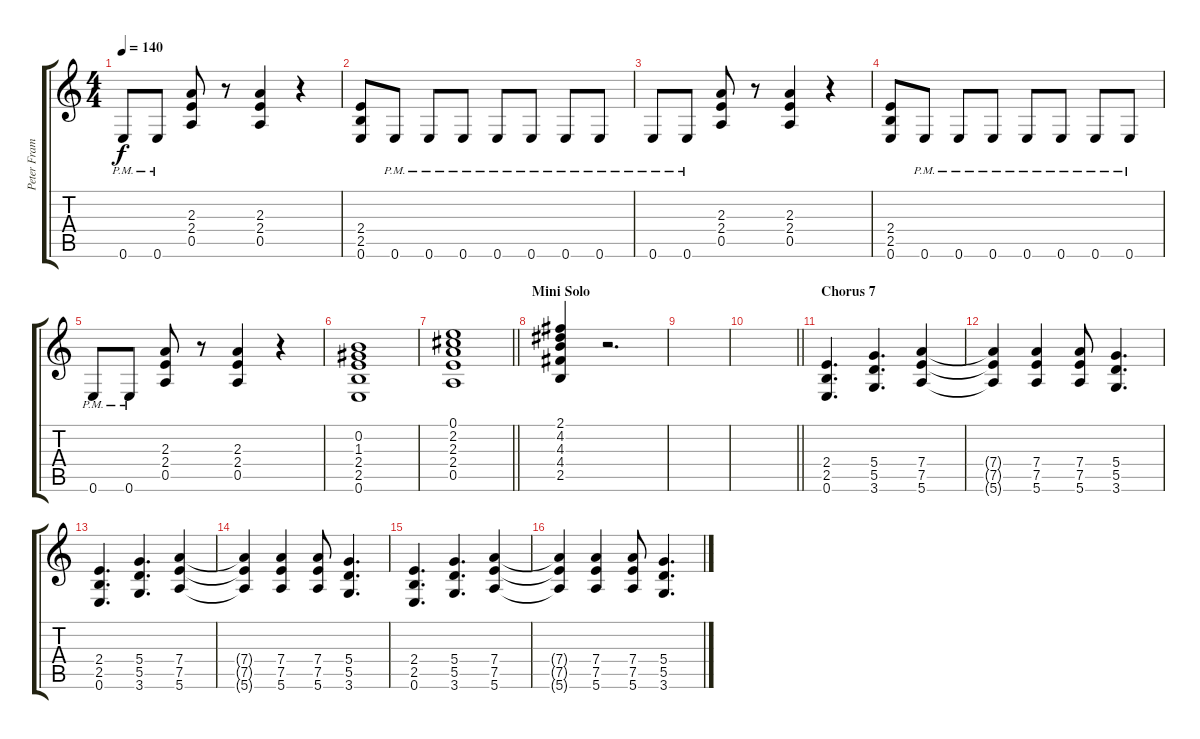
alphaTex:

\track ("Peter Frampton (Guitar)" "Peter Fram") {instrument overdrivenguitar bank 255}
\staff {score tabs}
\tuning (E4 B3 G3 D3 A2 E2) {hide}
\ts (4 4)
\tempo 140
\clef g2
\ks c
0.6{pm}.8{dy f} 0.6{pm}.8 (2.3 2.4 0.5).8 r.8 (2.3 2.4 0.5).4 r.4 |
(2.4 2.5 0.6).8 0.6{pm}.8 0.6{pm}.8 0.6{pm}.8 0.6{pm}.8 0.6{pm}.8 0.6{pm}.8 0.6{pm}.8 |
0.6{pm}.8 0.6{pm}.8 (2.3 2.4 0.5).8 r.8 (2.3 2.4 0.5).4 r.4 |
(2.4 2.5 0.6).8 0.6{pm}.8 0.6{pm}.8 0.6{pm}.8 0.6{pm}.8 0.6{pm}.8 0.6{pm}.8 0.6{pm}.8 |
0.6{pm}.8 0.6{pm}.8 (2.3 2.4 0.5).8 r.8 (2.3 2.4 0.5).4 r.4 |
(0.2 1.3 2.4 2.5 0.6).1 |
\barLineRight lightlight
(0.1 2.2 2.3 2.4 0.5).1 |
\section ("" "Mini Solo")
(2.1 4.2 4.3 4.4 2.5).4 r.2{d} |
|
\barLineRight lightlight
|
\section ("" "Chorus 7")
(2.4 2.5 0.6).4{d} (5.4 5.5 3.6).4{d} (7.4 7.5 5.6).4 |
(7.4{t} 7.5{t} 5.6{t}).4 (7.4 7.5 5.6).4 (7.4 7.5 5.6).8 (5.4 5.5 3.6).4{d} |
(2.4 2.5 0.6).4{d} (5.4 5.5 3.6).4{d} (7.4 7.5 5.6).4 |
(7.4{t} 7.5{t} 5.6{t}).4 (7.4 7.5 5.6).4 (7.4 7.5 5.6).8 (5.4 5.5 3.6).4{d} |
(2.4 2.5 0.6).4{d} (5.4 5.5 3.6).4{d} (7.4 7.5 5.6).4 |
(7.4{t} 7.5{t} 5.6{t}).4 (7.4 7.5 5.6).4 (7.4 7.5 5.6).8 (5.4 5.5 3.6).4{d}
